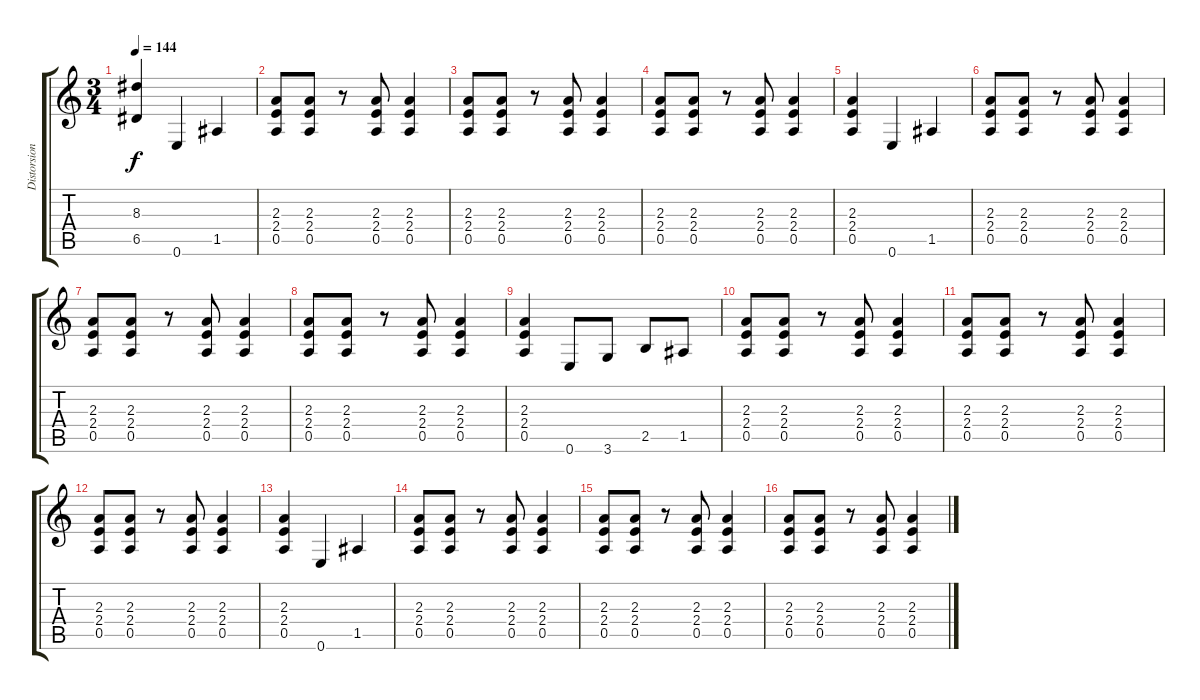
\track ("Distorsion Guitar" "Distorsion") {instrument distortionguitar}
\staff {score tabs}
\tuning (E4 B3 G3 D3 A2 E2) {hide}
\ts (3 4)
\tempo 144
\clef g2
\ks c
(8.3{t} 6.5{t}).4{dy f} 0.6.4 1.5.4 |
(2.3 2.4 0.5).8 (2.3 2.4 0.5).8 r.8 (2.3 2.4 0.5).8 (2.3 2.4 0.5).4 |
(2.3 2.4 0.5).8 (2.3 2.4 0.5).8 r.8 (2.3 2.4 0.5).8 (2.3 2.4 0.5).4 |
(2.3 2.4 0.5).8 (2.3 2.4 0.5).8 r.8 (2.3 2.4 0.5).8 (2.3 2.4 0.5).4 |
(2.3 2.4 0.5).4 0.6.4 1.5.4 |
(2.3 2.4 0.5).8 (2.3 2.4 0.5).8 r.8 (2.3 2.4 0.5).8 (2.3 2.4 0.5).4 |
(2.3 2.4 0.5).8 (2.3 2.4 0.5).8 r.8 (2.3 2.4 0.5).8 (2.3 2.4 0.5).4 |
(2.3 2.4 0.5).8 (2.3 2.4 0.5).8 r.8 (2.3 2.4 0.5).8 (2.3 2.4 0.5).4 |
(2.3 2.4 0.5).4 0.6.8 3.6.8 2.5.8 1.5.8 |
(2.3 2.4 0.5).8 (2.3 2.4 0.5).8 r.8 (2.3 2.4 0.5).8 (2.3 2.4 0.5).4 |
(2.3 2.4 0.5).8 (2.3 2.4 0.5).8 r.8 (2.3 2.4 0.5).8 (2.3 2.4 0.5).4 |
(2.3 2.4 0.5).8 (2.3 2.4 0.5).8 r.8 (2.3 2.4 0.5).8 (2.3 2.4 0.5).4 |
(2.3 2.4 0.5).4 0.6.4 1.5.4 |
(2.3 2.4 0.5).8 (2.3 2.4 0.5).8 r.8 (2.3 2.4 0.5).8 (2.3 2.4 0.5).4 |
(2.3 2.4 0.5).8 (2.3 2.4 0.5).8 r.8 (2.3 2.4 0.5).8 (2.3 2.4 0.5).4 |
(2.3 2.4 0.5).8 (2.3 2.4 0.5).8 r.8 (2.3 2.4 0.5).8 (2.3 2.4 0.5).4
